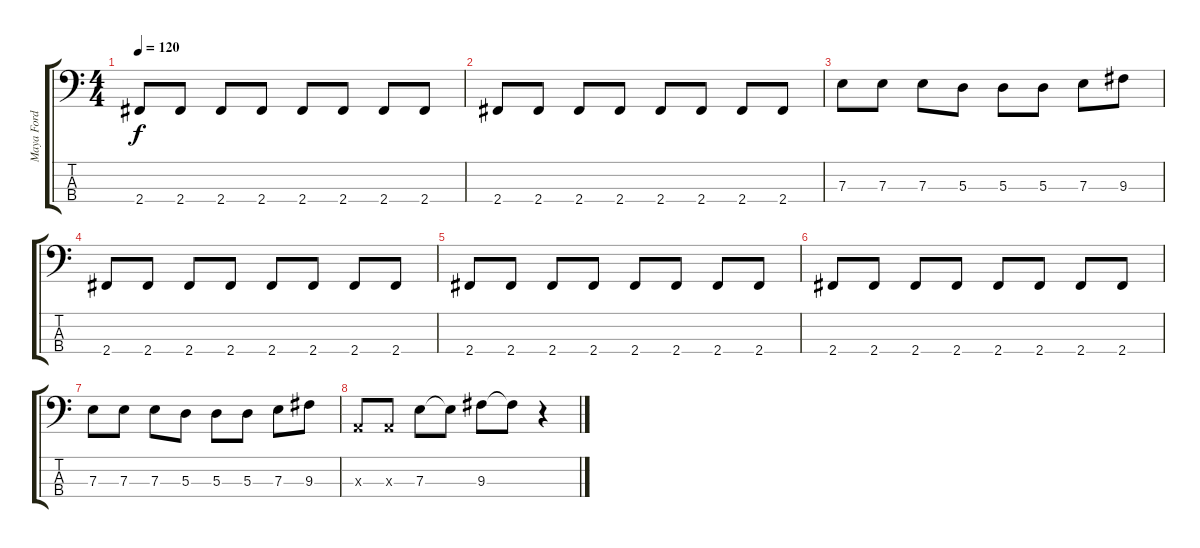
\track ("Maya Ford" "Maya Ford") {instrument electricbassfinger}
\staff {score tabs}
\tuning (G2 D2 A1 E1) {hide}
\ts (4 4)
\tempo 120
\clef f4
\ks c
2.4.8{dy f} 2.4.8 2.4.8 2.4.8 2.4.8 2.4.8 2.4.8 2.4.8 |
2.4.8 2.4.8 2.4.8 2.4.8 2.4.8 2.4.8 2.4.8 2.4.8 |
7.3.8 7.3.8 7.3.8 5.3.8 5.3.8 5.3.8 7.3.8 9.3.8 |
2.4.8 2.4.8 2.4.8 2.4.8 2.4.8 2.4.8 2.4.8 2.4.8 |
2.4.8 2.4.8 2.4.8 2.4.8 2.4.8 2.4.8 2.4.8 2.4.8 |
2.4.8 2.4.8 2.4.8 2.4.8 2.4.8 2.4.8 2.4.8 2.4.8 |
7.3.8 7.3.8 7.3.8 5.3.8 5.3.8 5.3.8 7.3.8 9.3.8 |
0.3{x}.8 0.3{x}.8 7.3.8 7.3{t}.8 9.3.8 9.3{t}.8 r.4
